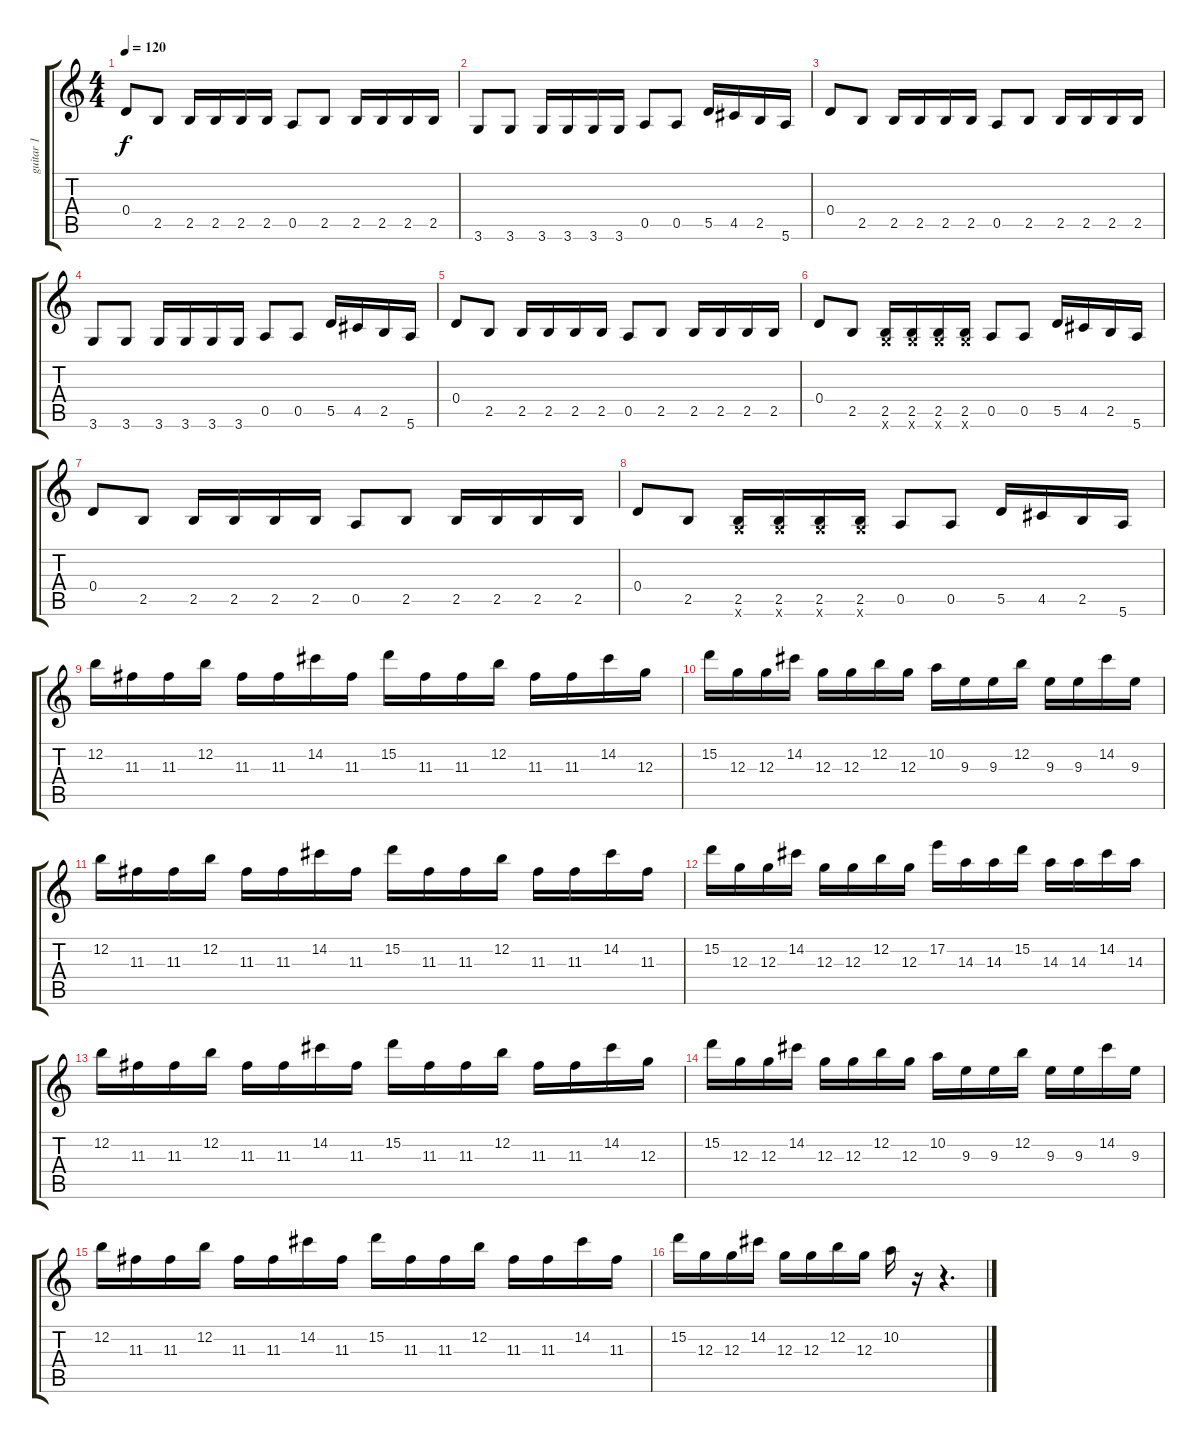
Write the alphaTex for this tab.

\track ("guitar 1" "guitar 1") {instrument overdrivenguitar}
\staff {score tabs}
\tuning (E4 B3 G3 D3 A2 E2) {hide}
\ts (4 4)
\tempo 120
\clef g2
\ks c
0.4.8{dy f} 2.5.8 2.5.16 2.5.16 2.5.16 2.5.16 0.5.8 2.5.8 2.5.16 2.5.16 2.5.16 2.5.16 |
3.6.8 3.6.8 3.6.16 3.6.16 3.6.16 3.6.16 0.5.8 0.5.8 5.5.16 4.5.16 2.5.16 5.6.16 |
0.4.8 2.5.8 2.5.16 2.5.16 2.5.16 2.5.16 0.5.8 2.5.8 2.5.16 2.5.16 2.5.16 2.5.16 |
3.6.8 3.6.8 3.6.16 3.6.16 3.6.16 3.6.16 0.5.8 0.5.8 5.5.16 4.5.16 2.5.16 5.6.16 |
0.4.8 2.5.8 2.5.16 2.5.16 2.5.16 2.5.16 0.5.8 2.5.8 2.5.16 2.5.16 2.5.16 2.5.16 |
0.4.8 2.5.8 (2.5 3.6{x}).16 (2.5 3.6{x}).16 (2.5 3.6{x}).16 (2.5 3.6{x}).16 0.5.8 0.5.8 5.5.16 4.5.16 2.5.16 5.6.16 |
0.4.8 2.5.8 2.5.16 2.5.16 2.5.16 2.5.16 0.5.8 2.5.8 2.5.16 2.5.16 2.5.16 2.5.16 |
0.4.8 2.5.8 (2.5 3.6{x}).16 (2.5 3.6{x}).16 (2.5 3.6{x}).16 (2.5 3.6{x}).16 0.5.8 0.5.8 5.5.16 4.5.16 2.5.16 5.6.16 |
12.2.16 11.3.16 11.3.16 12.2.16 11.3.16 11.3.16 14.2.16 11.3.16 15.2.16 11.3.16 11.3.16 12.2.16 11.3.16 11.3.16 14.2.16 12.3.16 |
15.2.16 12.3.16 12.3.16 14.2.16 12.3.16 12.3.16 12.2.16 12.3.16 10.2.16 9.3.16 9.3.16 12.2.16 9.3.16 9.3.16 14.2.16 9.3.16 |
12.2.16 11.3.16 11.3.16 12.2.16 11.3.16 11.3.16 14.2.16 11.3.16 15.2.16 11.3.16 11.3.16 12.2.16 11.3.16 11.3.16 14.2.16 11.3.16 |
15.2.16 12.3.16 12.3.16 14.2.16 12.3.16 12.3.16 12.2.16 12.3.16 17.2.16 14.3.16 14.3.16 15.2.16 14.3.16 14.3.16 14.2.16 14.3.16 |
12.2.16 11.3.16 11.3.16 12.2.16 11.3.16 11.3.16 14.2.16 11.3.16 15.2.16 11.3.16 11.3.16 12.2.16 11.3.16 11.3.16 14.2.16 12.3.16 |
15.2.16 12.3.16 12.3.16 14.2.16 12.3.16 12.3.16 12.2.16 12.3.16 10.2.16 9.3.16 9.3.16 12.2.16 9.3.16 9.3.16 14.2.16 9.3.16 |
12.2.16 11.3.16 11.3.16 12.2.16 11.3.16 11.3.16 14.2.16 11.3.16 15.2.16 11.3.16 11.3.16 12.2.16 11.3.16 11.3.16 14.2.16 11.3.16 |
15.2.16 12.3.16 12.3.16 14.2.16 12.3.16 12.3.16 12.2.16 12.3.16 10.2.16 r.16 r.4{d}
